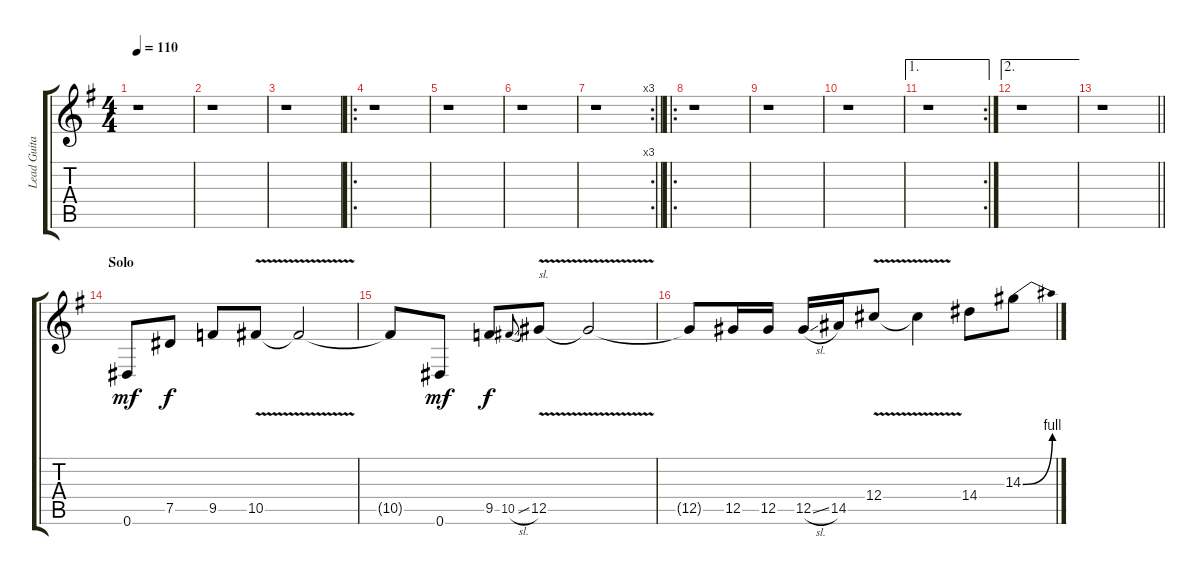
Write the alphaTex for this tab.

\track ("Lead Guitar" "Lead Guita") {instrument distortionguitar}
\staff {score tabs}
\tuning (Eb4 Bb3 Gb3 Db3 Ab2 Eb2) {hide}
\ts (4 4)
\tempo 110
\clef g2
\ks eminor
r.1{dy mf} |
r.1 |
r.1 |
\ro
r.1 |
r.1 |
r.1 |
\rc 3
\barLineRight lightlight
r.1 |
\ro
\section ("" "")
r.1 |
r.1 |
r.1 |
\ae 1
\rc 2
r.1 |
\ae 2
r.1 |
\barLineRight lightlight
r.1 |
\section ("" "Solo")
0.6.8 7.5.8{dy f} 9.5.8 10.5{v}.8 10.5{t}.2 |
10.5{t}.8 0.6.8{dy mf} 9.5.8{dy f} 10.5{sl}.8{gr onbeat} 12.5{v}.8{txt "sl."} 12.5{t}.2 |
12.5{t}.8 12.5.16 12.5.16 12.5{sl}.16 14.5.16 12.4{v}.8 12.4{t}.4 14.4.8 14.3{be (bend 0 0 60 4)}.8
